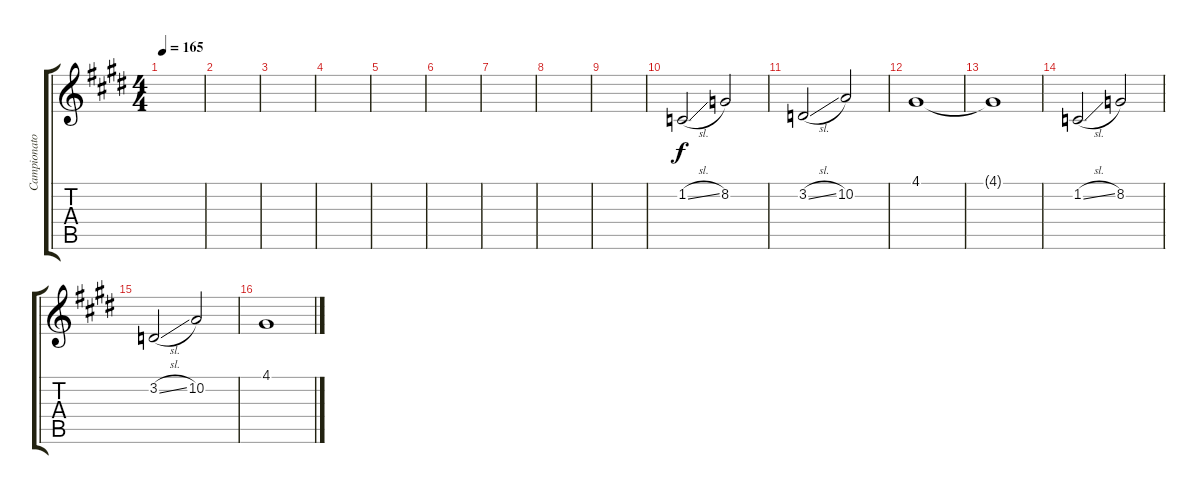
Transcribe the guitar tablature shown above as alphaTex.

\track ("Campionatore" "Campionato") {instrument synthbrass1}
\staff {score tabs}
\tuning (E4 B3 G3 D3 A2 E2) {hide}
\ts (4 4)
\tempo 165
\clef g2
\ks e
|
|
|
|
|
|
|
|
|
1.2{sl}.2 8.2.2 |
3.2{sl}.2 10.2.2 |
4.1.1 |
4.1{t}.1 |
1.2{sl}.2 8.2.2 |
3.2{sl}.2 10.2.2 |
4.1.1
